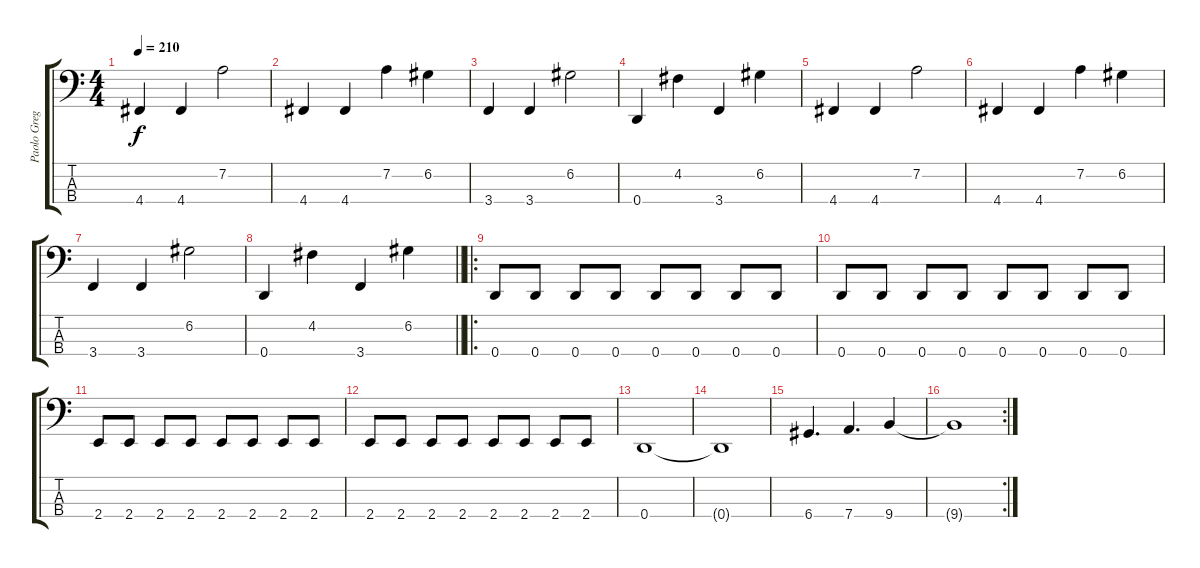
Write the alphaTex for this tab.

\track ("Paolo Gregoletto" "Paolo Greg") {instrument electricbassfinger}
\staff {score tabs}
\tuning (G2 D2 A1 D1) {hide}
\ts (4 4)
\tempo 210
\clef f4
\ks c
4.4.4{dy f} 4.4.4 7.2.2 |
4.4.4 4.4.4 7.2.4 6.2.4 |
3.4.4 3.4.4 6.2.2 |
0.4.4 4.2.4 3.4.4 6.2.4 |
4.4.4 4.4.4 7.2.2 |
4.4.4 4.4.4 7.2.4 6.2.4 |
3.4.4 3.4.4 6.2.2 |
\barLineRight lightlight
0.4.4 4.2.4 3.4.4 6.2.4 |
\ro
0.4.8 0.4.8 0.4.8 0.4.8 0.4.8 0.4.8 0.4.8 0.4.8 |
0.4.8 0.4.8 0.4.8 0.4.8 0.4.8 0.4.8 0.4.8 0.4.8 |
2.4.8 2.4.8 2.4.8 2.4.8 2.4.8 2.4.8 2.4.8 2.4.8 |
2.4.8 2.4.8 2.4.8 2.4.8 2.4.8 2.4.8 2.4.8 2.4.8 |
0.4.1 |
0.4{t}.1 |
6.4.4{d} 7.4.4{d} 9.4.4 |
\rc 2
9.4{t}.1
